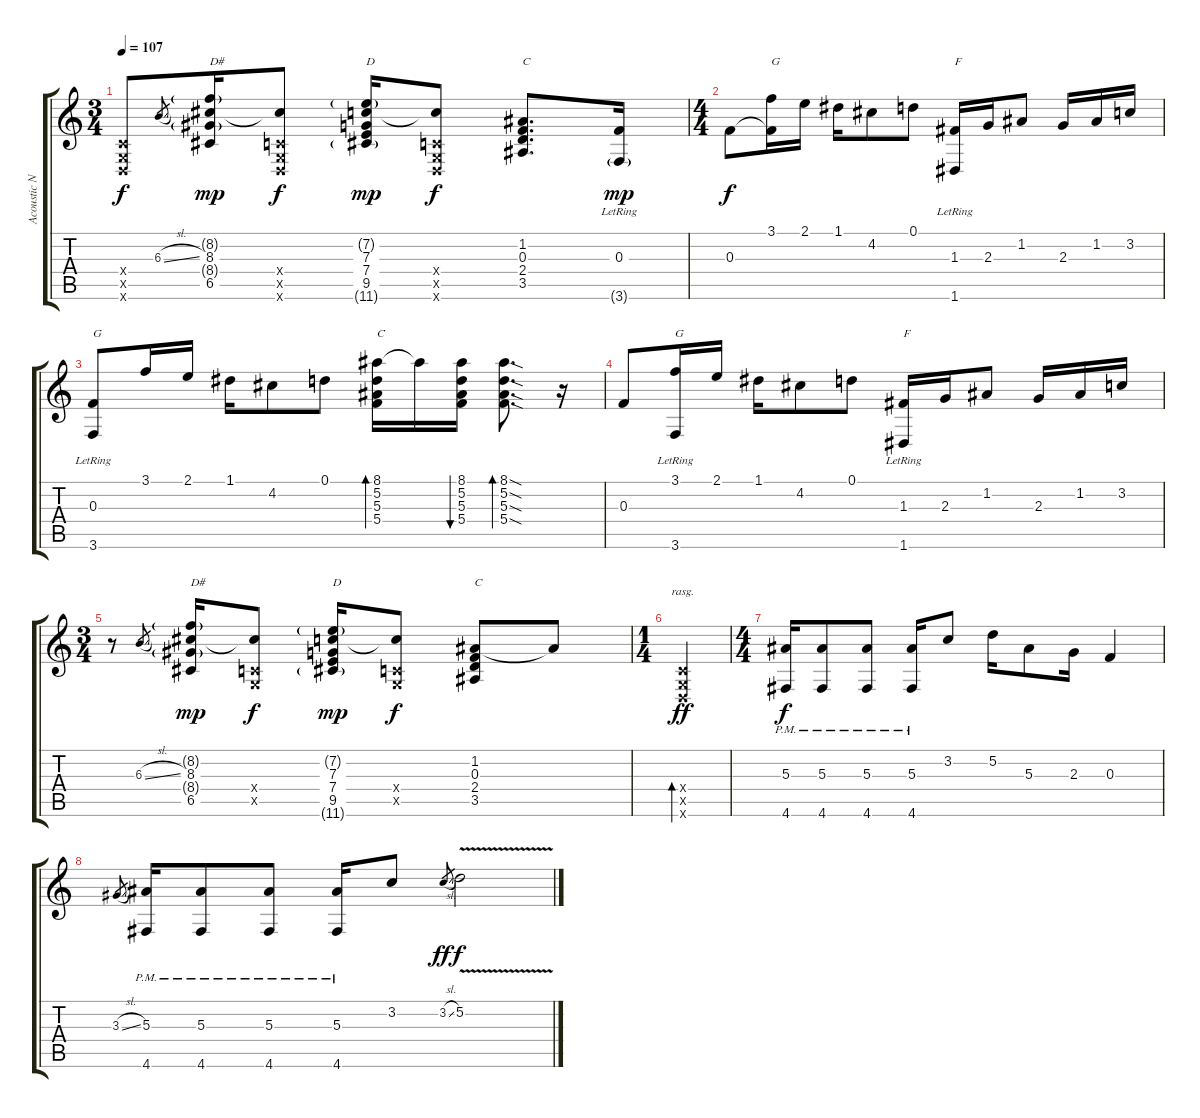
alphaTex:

\track ("Acoustic Nylon Guitar" "Acoustic N") {instrument acousticguitarnylon}
\staff {score tabs}
\tuning (D4 A3 F3 C3 G2 D2) {hide}
\ts (3 4)
\tempo 107
\clef g2
\ks c
(0.4{x} 0.5{x} 0.6{x}).8{dy f} 6.3{sl}.8{gr} (8.2{g} 8.3 8.4{g} 6.5).16{txt "D#" dy mp} (8.3{t} 0.4{x} 0.5{x} 0.6{x}).8{dy f} (7.2{g} 7.3 7.4 9.5 11.6{g}).16{txt "D" dy mp} (7.3{t} 0.4{x} 0.5{x} 0.6{x}).8{dy f} (1.2 0.3 2.4 3.5).8{d txt "C"} (0.3 3.6{g lr}).16{dy mp} |
\ts (4 4)
0.3.8{dy f} (3.1 0.3{t}).16{txt "G"} 2.1.16 1.1.16 4.2.8 0.1.8 (1.3 1.6{lr}).16{txt "F"} 2.3.16 1.2.8 2.3.16 1.2.16 3.2.16 |
(0.3 3.6{lr}).8{txt "G"} 3.1.16 2.1.16 1.1.16 4.2.8 0.1.8 (8.1 5.2 5.3 5.4).16{bd 120 txt "C"} 8.1{t}.16 (8.1 5.2 5.3 5.4).16{bu 120} (8.1{sod} 5.2{sod} 5.3{sod} 5.4{sod}).8{d bd 120} r.16 |
0.3.8 (3.1 3.6{lr}).16{txt "G"} 2.1.16 1.1.16 4.2.8 0.1.8 (1.3 1.6{lr}).16{txt "F"} 2.3.16 1.2.8 2.3.16 1.2.16 3.2.16 |
\ts (3 4)
r.8 6.3{sl}.8{gr} (8.2{g} 8.3 8.4{g} 6.5).16{txt "D#" dy mp} (8.3{t} 0.4{x} 0.5{x}).8{dy f} (7.2{g} 7.3 7.4 9.5 11.6{g}).16{txt "D" dy mp} (7.3{t} 0.4{x} 0.5{x}).8{dy f} (1.2 0.3 2.4 3.5).8{txt "C"} 1.2{t}.8 |
\ts (1 4)
(0.4{x} 0.5{x} 0.6{x}).4{bd 30 rasg ii dy ff} |
\ts (4 4)
(5.3{pm} 4.6{pm}).16{dy f} (5.3{pm} 4.6{pm}).8 (5.3{pm} 4.6{pm}).8 (5.3{pm} 4.6{pm}).16 3.2.8 5.2.16 5.3.8 2.3.16 0.3.4 |
3.3{sl}.8{gr} (5.3{pm} 4.6{pm}).16 (5.3{pm} 4.6{pm}).8 (5.3{pm} 4.6{pm}).8 (5.3{pm} 4.6{pm}).16 3.2.8 3.2{sl}.8{gr dy ff} 5.2{v}.2{dy f}
